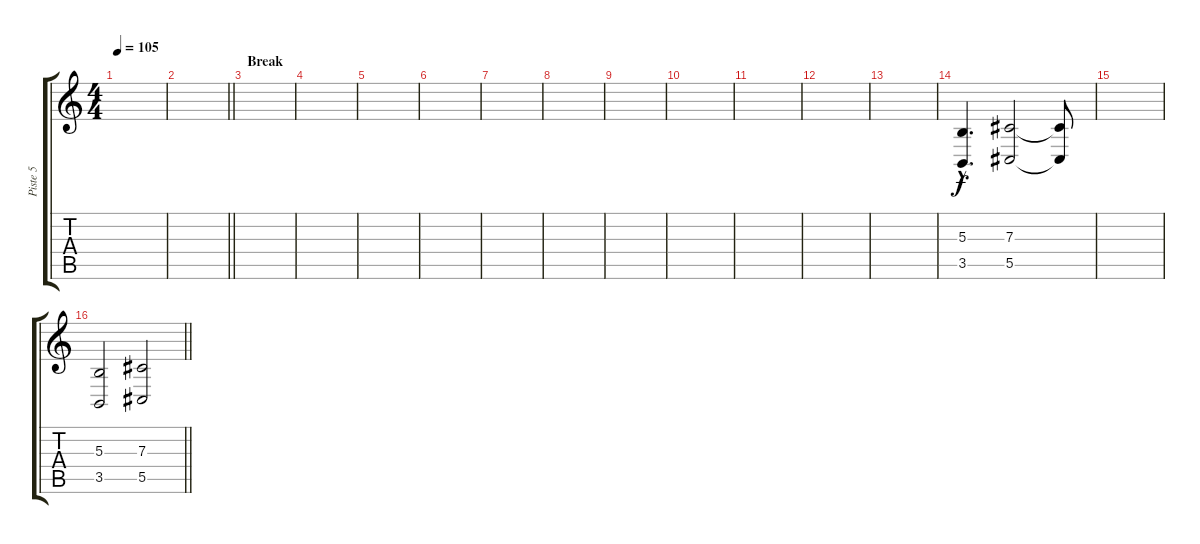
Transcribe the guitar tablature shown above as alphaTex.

\track ("Piste 5" "Piste 5") {instrument rockorgan}
\staff {score tabs}
\tuning (Eb4 Bb3 Gb3 Db3 Ab2 Eb2) {hide}
\ts (4 4)
\tempo 105
\clef g2
\ks c
|
\barLineRight lightlight
|
\section ("" "Break")
|
|
|
|
|
|
|
|
|
|
|
(5.3{hac} 3.5{hac}).4{d} (7.3 5.5).2 (7.3{t} 5.5{t}).8 |
|
\barLineRight lightlight
(5.3 3.5).2 (7.3 5.5).2
